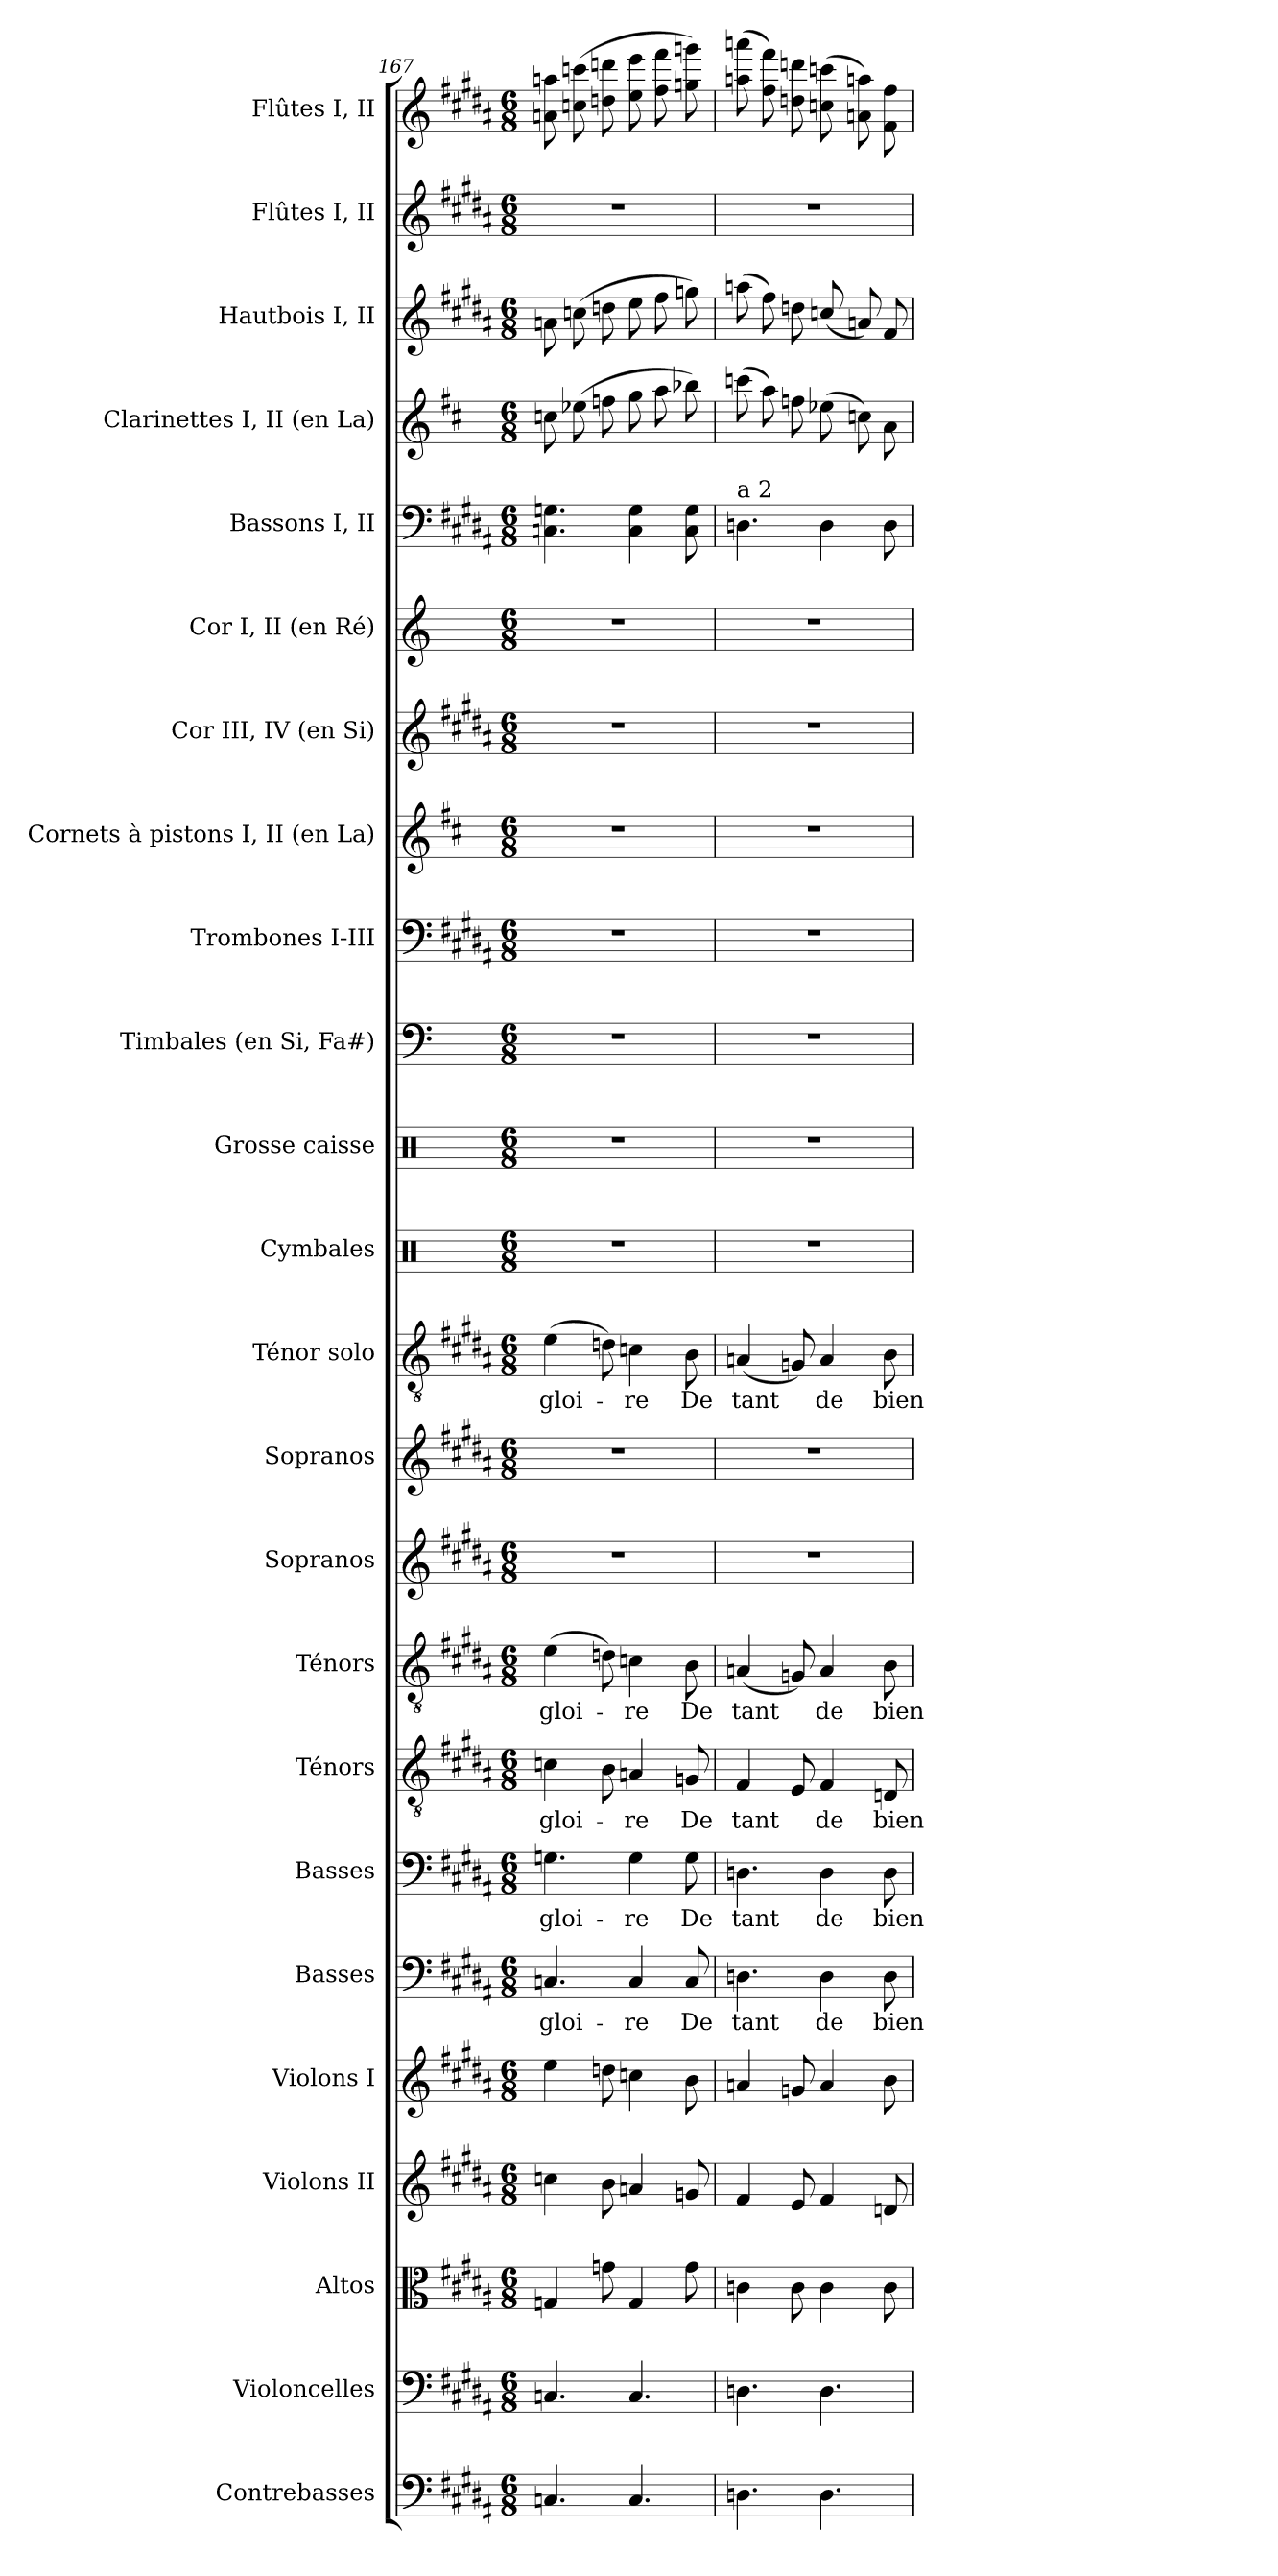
**kern	**kern	**kern	**kern	**kern	**kern	**text	**kern	**text	**kern	**text	**kern	**text	**kern	**kern	**kern	**text	**kern	**kern	**kern	**kern	**kern	**kern	**kern	**kern	**kern	**kern	**kern	**kern
*part24	*part23	*part22	*part21	*part20	*part19	*part19	*part18	*part18	*part17	*part17	*part16	*part16	*part15	*part14	*part13	*part13	*part12	*part11	*part10	*part9	*part8	*part7	*part6	*part5	*part4	*part3	*part2	*part1
*staff24	*staff23	*staff22	*staff21	*staff20	*staff19	*staff19	*staff18	*staff18	*staff17	*staff17	*staff16	*staff16	*staff15	*staff14	*staff13	*staff13	*staff12	*staff11	*staff10	*staff9	*staff8	*staff7	*staff6	*staff5	*staff4	*staff3	*staff2	*staff1
*I"Contrebasses	*I"Violoncelles	*I"Altos	*I"Violons II	*I"Violons I	*I"Basses	*	*I"Basses	*	*I"Ténors	*	*I"Ténors	*	*I"Sopranos	*I"Sopranos	*I"Ténor solo	*	*I"Cymbales	*I"Grosse caisse	*I"Timbales (en Si, Fa#)	*I"Trombones I-III	*I"Cornets à pistons I, II (en La)	*I"Cor III, IV (en Si)	*I"Cor I, II (en Ré)	*I"Bassons I, II	*I"Clarinettes I, II (en La)	*I"Hautbois I, II	*I"Flûtes I, II	*I"Flûtes I, II
*I'Cb.	*I'Vlles	*I'Altos	*I'Vns II	*I'Vns I	*I'Basses	*	*I'Basses	*	*I'Tén.	*	*I'Tén.	*	*I'Sopr.	*I'Sopr.	*I'Tén. solo	*	*I'Cym.	*I'G. c.	*I'Timb.	*I'Trb.	*I'C.à p. (La)	*I'Cor (Si)	*I'Cor (Ré)	*I'Bns	*I'Cl. (La)	*I'Hb.	*I'Fl.	*I'Fl.
*clefF4	*clefF4	*clefC3	*clefG2	*clefG2	*clefF4	*	*clefF4	*	*clefGv2	*	*clefGv2	*	*clefG2	*clefG2	*clefGv2	*	*clefX	*clefX	*clefF4	*clefF4	*clefG2	*clefG2	*clefG2	*clefF4	*clefG2	*clefG2	*clefG2	*clefG2
*ITrd7c12	*	*	*	*	*	*	*	*	*ITrd7c12	*	*ITrd7c12	*	*	*	*ITrd7c12	*	*	*	*	*	*ITrd2c3	*ITrd8c13	*ITrd6c10	*	*ITrd2c3	*	*	*
*k[f#c#g#d#a#]	*k[f#c#g#d#a#]	*k[f#c#g#d#a#]	*k[f#c#g#d#a#]	*k[f#c#g#d#a#]	*k[f#c#g#d#a#]	*	*k[f#c#g#d#a#]	*	*k[f#c#g#d#a#]	*	*k[f#c#g#d#a#]	*	*k[f#c#g#d#a#]	*k[f#c#g#d#a#]	*k[f#c#g#d#a#]	*	*k[]	*k[]	*k[]	*k[f#c#g#d#a#]	*k[f#c#g#d#a#]	*k[f#c#g#d#a#]	*k[f#c#]	*k[f#c#g#d#a#]	*k[f#c#g#d#a#]	*k[f#c#g#d#a#]	*k[f#c#g#d#a#]	*k[f#c#g#d#a#]
*B:	*B:	*B:	*B:	*B:	*B:	*	*B:	*	*B:	*	*B:	*	*B:	*B:	*B:	*	*C:	*C:	*C:	*B:	*B:	*B:	*D:	*B:	*B:	*B:	*B:	*B:
*M6/8	*M6/8	*M6/8	*M6/8	*M6/8	*M6/8	*	*M6/8	*	*M6/8	*	*M6/8	*	*M6/8	*M6/8	*M6/8	*	*M6/8	*M6/8	*M6/8	*M6/8	*M6/8	*M6/8	*M6/8	*M6/8	*M6/8	*M6/8	*M6/8	*M6/8
=167	=167	=167	=167	=167	=167	=167	=167	=167	=167	=167	=167	=167	=167	=167	=167	=167	=167	=167	=167	=167	=167	=167	=167	=167	=167	=167	=167	=167
!	!	!	!	!	!	!LO:LY:b:color=#000000	!	!	!	!	!	!	!	!	!	!	!	!	!	!	!	!	!	!	!	!	!	!
!	!	!	!	!	!	!	!	!LO:LY:b:color=#000000	!	!	!	!	!	!	!	!	!	!	!	!	!	!	!	!	!	!	!	!
!	!	!	!	!	!	!	!	!	!	!LO:LY:b:color=#000000	!	!	!	!	!	!	!	!	!	!	!	!	!	!	!	!	!	!
!	!	!	!	!	!	!	!	!	!	!	!	!LO:LY:b:color=#000000	!LO:N:vis=1	!LO:N:vis=1	!	!	!	!	!	!	!	!	!	!	!	!	!	!
!	!	!	!	!	!	!	!	!	!	!	!	!	!	!	!	!LO:LY:b:color=#000000	!LO:N:vis=1	!LO:N:vis=1	!LO:N:vis=1	!LO:N:vis=1	!LO:N:vis=1	!LO:N:vis=1	!LO:N:vis=1	!	!	!	!LO:N:vis=1	!
4.CCni/	4.Cni/	4Gni/	4ccni\	4eei\	4.Cni/	gloi-	4.Gni\	gloi-	4Cni\	gloi-	(4Ei\	gloi-	2.r	2.r	(4Ei\	gloi-	2.r	2.r	2.r	2.r	2.r	2.r	2.r	4.Cni\ 4.Gni	8ani\	8ani\	2.r	8ani\ 8aani
.	.	.	.	.	.	.	.	.	.	.	.	.	.	.	.	.	.	.	.	.	.	.	.	.	(8ccni\	(8ccni\	.	(8ccni\ 8cccni
.	.	8gni\	8bi\	8ddni\	.	.	.	.	8BBi\	.	8Dni\)	.	.	.	8Dni\)	.	.	.	.	.	.	.	.	.	8ddni\	8ddni\	.	8ddni\ 8dddni
!	!	!	!	!	!	!LO:LY:b:color=#000000	!	!	!	!	!	!	!	!	!	!	!	!	!	!	!	!	!	!	!	!	!	!
!	!	!	!	!	!	!	!	!LO:LY:b:color=#000000	!	!	!	!	!	!	!	!	!	!	!	!	!	!	!	!	!	!	!	!
!	!	!	!	!	!	!	!	!	!	!LO:LY:b:color=#000000	!	!	!	!	!	!	!	!	!	!	!	!	!	!	!	!	!	!
!	!	!	!	!	!	!	!	!	!	!	!	!LO:LY:b:color=#000000	!	!	!	!	!	!	!	!	!	!	!	!	!	!	!	!
!	!	!	!	!	!	!	!	!	!	!	!	!	!	!	!	!LO:LY:b:color=#000000	!	!	!	!	!	!	!	!	!	!	!	!
4.CCi/	4.Ci/	4Gi/	4ani/	4ccni\	4Ci/	-re	4Gi\	-re	4AAni/	-re	4Cni\	-re	.	.	4Cni\	-re	.	.	.	.	.	.	.	4Ci\ 4Gi	8eei\	8eei\	.	8eei\ 8eeei
.	.	.	.	.	.	.	.	.	.	.	.	.	.	.	.	.	.	.	.	.	.	.	.	.	8ff#i\	8ff#i\	.	8ff#i\ 8fff#i
!	!	!	!	!	!	!LO:LY:b:color=#000000	!	!	!	!	!	!	!	!	!	!	!	!	!	!	!	!	!	!	!	!	!	!
!	!	!	!	!	!	!	!	!LO:LY:b:color=#000000	!	!	!	!	!	!	!	!	!	!	!	!	!	!	!	!	!	!	!	!
!	!	!	!	!	!	!	!	!	!	!LO:LY:b:color=#000000	!	!	!	!	!	!	!	!	!	!	!	!	!	!	!	!	!	!
!	!	!	!	!	!	!	!	!	!	!	!	!LO:LY:b:color=#000000	!	!	!	!	!	!	!	!	!	!	!	!	!	!	!	!
!	!	!	!	!	!	!	!	!	!	!	!	!	!	!	!	!LO:LY:b:color=#000000	!	!	!	!	!	!	!	!	!	!	!	!
.	.	8gi\	8gni/	8bi\	8Ci/	De	8Gi\	De	8GGni/	De	8BBi\	De	.	.	8BBi\	De	.	.	.	.	.	.	.	8Ci\ 8Gi	8ggni\)	8ggni\)	.	8ggni\ 8gggni)
=168	=168	=168	=168	=168	=168	=168	=168	=168	=168	=168	=168	=168	=168	=168	=168	=168	=168	=168	=168	=168	=168	=168	=168	=168	=168	=168	=168	=168
!	!	!	!	!	!	!LO:LY:b:color=#000000	!	!	!	!	!	!	!	!	!	!	!	!	!	!	!	!	!	!	!	!	!	!
!	!	!	!	!	!	!	!	!LO:LY:b:color=#000000	!	!	!	!	!	!	!	!	!	!	!	!	!	!	!	!	!	!	!	!
!	!	!	!	!	!	!	!	!	!	!LO:LY:b:color=#000000	!	!	!	!	!	!	!	!	!	!	!	!	!	!	!	!	!	!
!	!	!	!	!	!	!	!	!	!	!	!	!LO:LY:b:color=#000000	!LO:N:vis=1	!LO:N:vis=1	!	!	!	!	!	!	!	!	!	!	!	!	!	!
!	!	!	!	!	!	!	!	!	!	!	!	!	!	!	!	!	!	!	!	!	!	!	!	!LO:TX:a:t=a 2	!	!	!	!
!	!	!	!	!	!	!	!	!	!	!	!	!	!	!	!	!LO:LY:b:color=#000000	!LO:N:vis=1	!LO:N:vis=1	!LO:N:vis=1	!LO:N:vis=1	!LO:N:vis=1	!LO:N:vis=1	!LO:N:vis=1	!	!	!	!LO:N:vis=1	!
4.DDni\	4.Dni\	4cni\	4f#i/	4ani/	4.Dni\	tant	4.Dni\	tant	4FF#i/	tant	(4AAni/	tant	2.r	2.r	(4AAni/	tant	2.r	2.r	2.r	2.r	2.r	2.r	2.r	4.Dni\	(8aani\	(8aani\	2.r	(8aani\ 8aaani
.	.	.	.	.	.	.	.	.	.	.	.	.	.	.	.	.	.	.	.	.	.	.	.	.	8ff#i\)	8ff#i\)	.	8ff#i\ 8fff#i)
.	.	8ci\	8ei/	8gni/	.	.	.	.	8EEi/	.	8GGni/)	.	.	.	8GGni/)	.	.	.	.	.	.	.	.	.	8ddni\	8ddni\	.	8ddni\ 8dddni
!	!	!	!	!	!	!LO:LY:b:color=#000000	!	!	!	!	!	!	!	!	!	!	!	!	!	!	!	!	!	!	!	!	!	!
!	!	!	!	!	!	!	!	!LO:LY:b:color=#000000	!	!	!	!	!	!	!	!	!	!	!	!	!	!	!	!	!	!	!	!
!	!	!	!	!	!	!	!	!	!	!LO:LY:b:color=#000000	!	!	!	!	!	!	!	!	!	!	!	!	!	!	!	!	!	!
!	!	!	!	!	!	!	!	!	!	!	!	!LO:LY:b:color=#000000	!	!	!	!	!	!	!	!	!	!	!	!	!	!	!	!
!	!	!	!	!	!	!	!	!	!	!	!	!	!	!	!	!LO:LY:b:color=#000000	!	!	!	!	!	!	!	!	!	!	!	!
4.DDi\	4.Di\	4ci\	4f#i/	4ai/	4Di\	de	4Di\	de	4FF#i/	de	4AAi/	de	.	.	4AAi/	de	.	.	.	.	.	.	.	4Di\	(8ccni\	(8ccni/	.	(8ccni\ 8cccni
.	.	.	.	.	.	.	.	.	.	.	.	.	.	.	.	.	.	.	.	.	.	.	.	.	8ani\)	8ani/)	.	8ani\ 8aani)
!	!	!	!	!	!	!LO:LY:b:color=#000000	!	!	!	!	!	!	!	!	!	!	!	!	!	!	!	!	!	!	!	!	!	!
!	!	!	!	!	!	!	!	!LO:LY:b:color=#000000	!	!	!	!	!	!	!	!	!	!	!	!	!	!	!	!	!	!	!	!
!	!	!	!	!	!	!	!	!	!	!LO:LY:b:color=#000000	!	!	!	!	!	!	!	!	!	!	!	!	!	!	!	!	!	!
!	!	!	!	!	!	!	!	!	!	!	!	!LO:LY:b:color=#000000	!	!	!	!	!	!	!	!	!	!	!	!	!	!	!	!
!	!	!	!	!	!	!	!	!	!	!	!	!	!	!	!	!LO:LY:b:color=#000000	!	!	!	!	!	!	!	!	!	!	!	!
.	.	8ci\	8dni/	8bi\	8Di\	bien-	8Di\	bien-	8DDni/	bien-	8BBi\	bien-	.	.	8BBi\	bien-	.	.	.	.	.	.	.	8Di\	8f#i\	8f#i/	.	8f#i\ 8ff#i
=	=	=	=	=	=	=	=	=	=	=	=	=	=	=	=	=	=	=	=	=	=	=	=	=	=	=	=	=
*-	*-	*-	*-	*-	*-	*-	*-	*-	*-	*-	*-	*-	*-	*-	*-	*-	*-	*-	*-	*-	*-	*-	*-	*-	*-	*-	*-	*-
